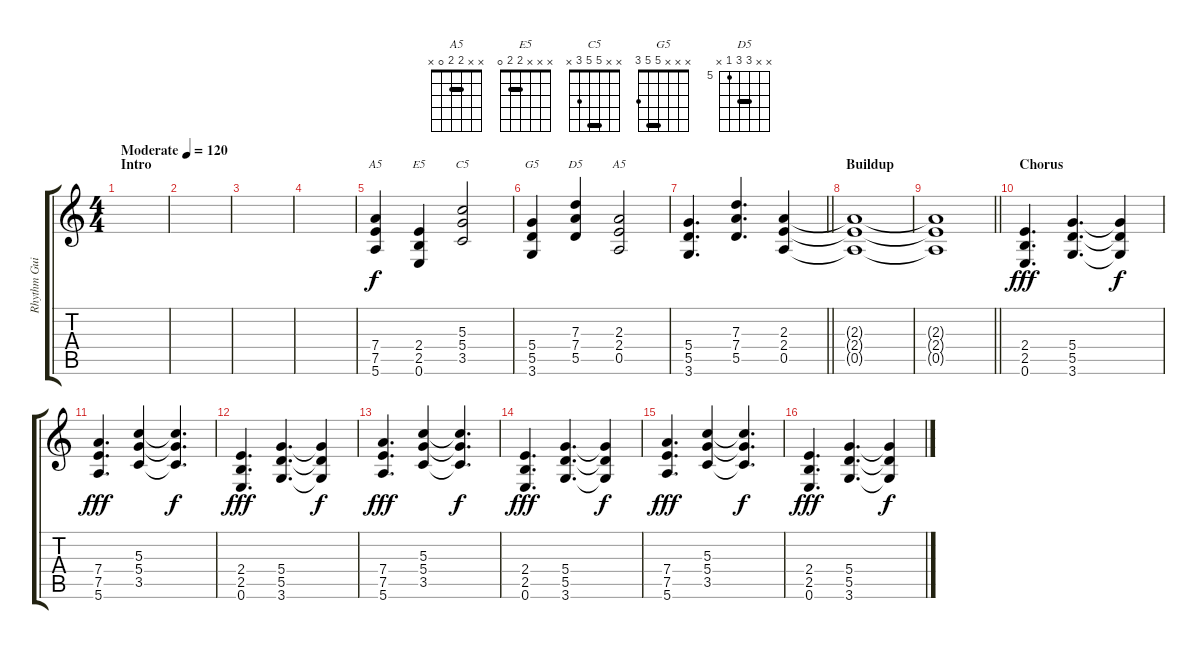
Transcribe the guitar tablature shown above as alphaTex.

\track ("Rhythm Guitar" "Rhythm Gui") {instrument distortionguitar}
\staff {score tabs}
\tuning (E4 B3 G3 D3 A2 E2) {hide}
\chord ("A5" x x x 7 7 5) {firstfret 5 barre 7}
\chord ("E5" x x x 2 2 0) {barre 2}
\chord ("C5" x x 5 5 3 x) {barre 5}
\chord ("G5" x x x 5 5 3) {barre 5}
\chord ("D5" x x 7 7 5 x) {firstfret 5 barre 7}
\chord ("A5" x x 2 2 0 x) {barre 2}
\ts (4 4)
\section ("" "Intro")
\tempo (120 "Moderate")
\clef g2
\ks c
|
|
|
|
(7.4 7.5 5.6).4{ch "A5"} (2.4 2.5 0.6).4{ch "E5"} (5.3 5.4 3.5).2{ch "C5"} |
(5.4 5.5 3.6).4{ch "G5"} (7.3 7.4 5.5).4{ch "D5"} (2.3 2.4 0.5).2{ch "A5"} |
\barLineRight lightlight
(5.4 5.5 3.6).4{d} (7.3 7.4 5.5).4{d} (2.3 2.4 0.5).4 |
\section ("" "Buildup")
(2.3{t} 2.4{t} 0.5{t}).1 |
\barLineRight lightlight
(2.3{t} 2.4{t} 0.5{t}).1 |
\section ("" "Chorus")
(2.4 2.5 0.6).4{d dy fff volume 8 instrument distortionguitar} (5.4 5.5 3.6).4{d} (5.4{t} 5.5{t} 3.6{t}).4{dy f} |
(7.4 7.5 5.6).4{d dy fff} (5.3 5.4 3.5).4 (5.3{t} 5.4{t} 3.5{t}).4{d dy f} |
(2.4 2.5 0.6).4{d dy fff} (5.4 5.5 3.6).4{d} (5.4{t} 5.5{t} 3.6{t}).4{dy f} |
(7.4 7.5 5.6).4{d dy fff} (5.3 5.4 3.5).4 (5.3{t} 5.4{t} 3.5{t}).4{d dy f} |
(2.4 2.5 0.6).4{d dy fff} (5.4 5.5 3.6).4{d} (5.4{t} 5.5{t} 3.6{t}).4{dy f} |
(7.4 7.5 5.6).4{d dy fff} (5.3 5.4 3.5).4 (5.3{t} 5.4{t} 3.5{t}).4{d dy f} |
(2.4 2.5 0.6).4{d dy fff} (5.4 5.5 3.6).4{d} (5.4{t} 5.5{t} 3.6{t}).4{dy f}
